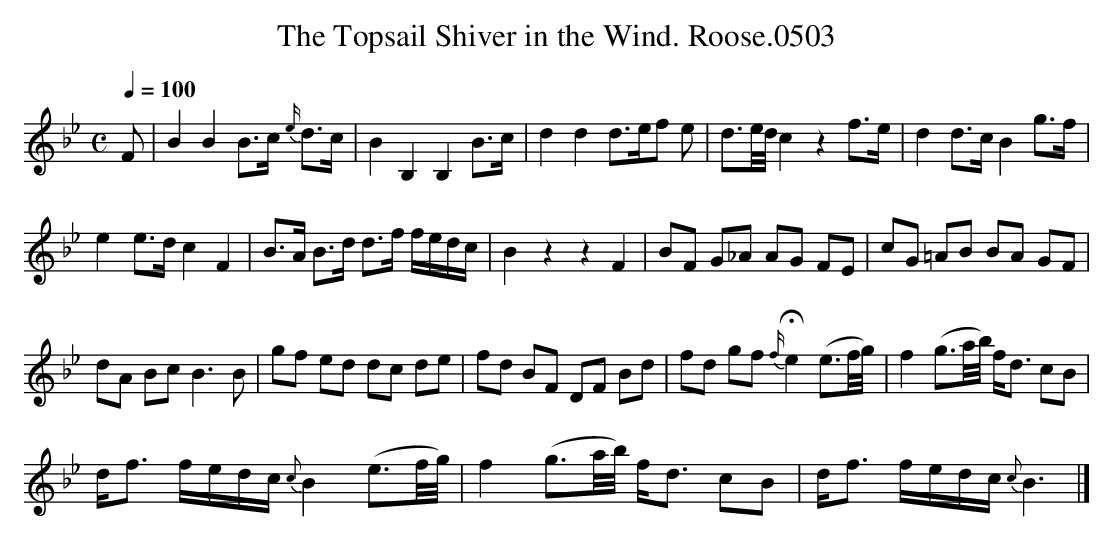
X:1
T:Topsail Shiver in the Wind. Roose.0503, The
M:C
L:1/8
Q:1/4=100
K:Bb
F|B2B2 B>c {e/}d>c|B2B,2B,2B>c|d2d2 d>ef e|d>e/d//c2z2f>e|d2d>cB2g>f|
e2e>dc2F2|B>A B>d d>f f/e/d/c/|B2z2z2F2|BF G_A AG FE|cG =AB  BA GF|
dA BcB3B|gf ed dc de|fd BF DF Bd|fd gtf H{f/}e2 (e>f/g//)|f2 (g>a/b//) f<d cB|
d<f f/e/d/c/ {c}B2 (e>f/g//)|f2 (g>a/b//) f<d cB|d<f f/e/d/c/ {c}B3|]
